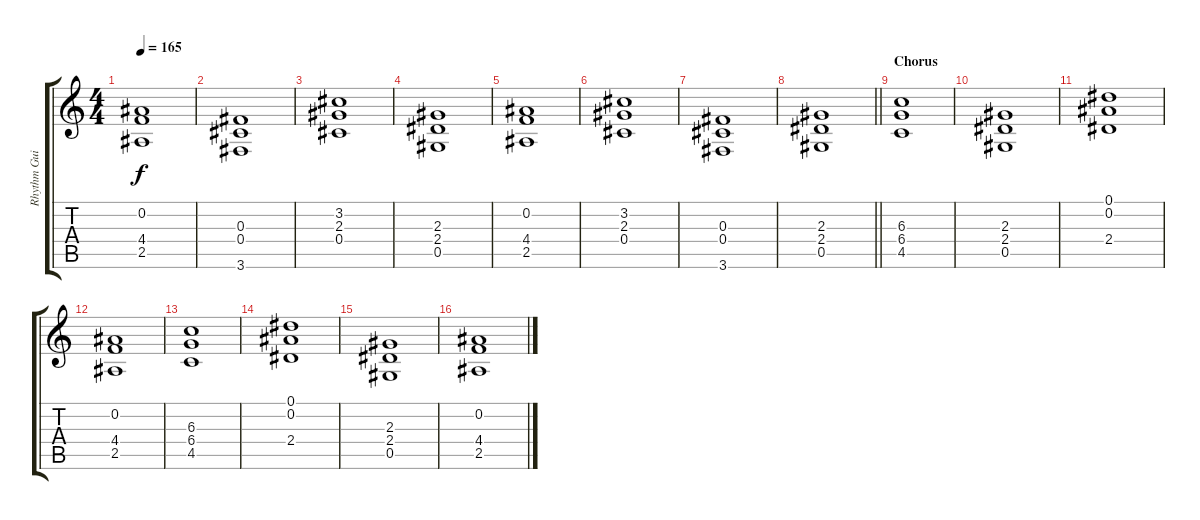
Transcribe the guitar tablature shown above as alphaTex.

\track ("Rhythm Guitar" "Rhythm Gui") {instrument overdrivenguitar}
\staff {score tabs}
\tuning (Eb4 Bb3 Gb3 Db3 Ab2 Eb2) {hide}
\ts (4 4)
\tempo 165
\clef g2
\ks c
(0.2 4.4 2.5).1{dy f} |
(0.3 0.4 3.6).1 |
(3.2 2.3 0.4).1 |
(2.3 2.4 0.5).1 |
(0.2 4.4 2.5).1 |
(3.2 2.3 0.4).1 |
(0.3 0.4 3.6).1 |
\barLineRight lightlight
(2.3 2.4 0.5).1 |
\section ("" "Chorus")
(6.3 6.4 4.5).1 |
(2.3 2.4 0.5).1 |
(0.1 0.2 2.4).1 |
(0.2 4.4 2.5).1 |
(6.3 6.4 4.5).1 |
(0.1 0.2 2.4).1 |
(2.3 2.4 0.5).1 |
(0.2 4.4 2.5).1
